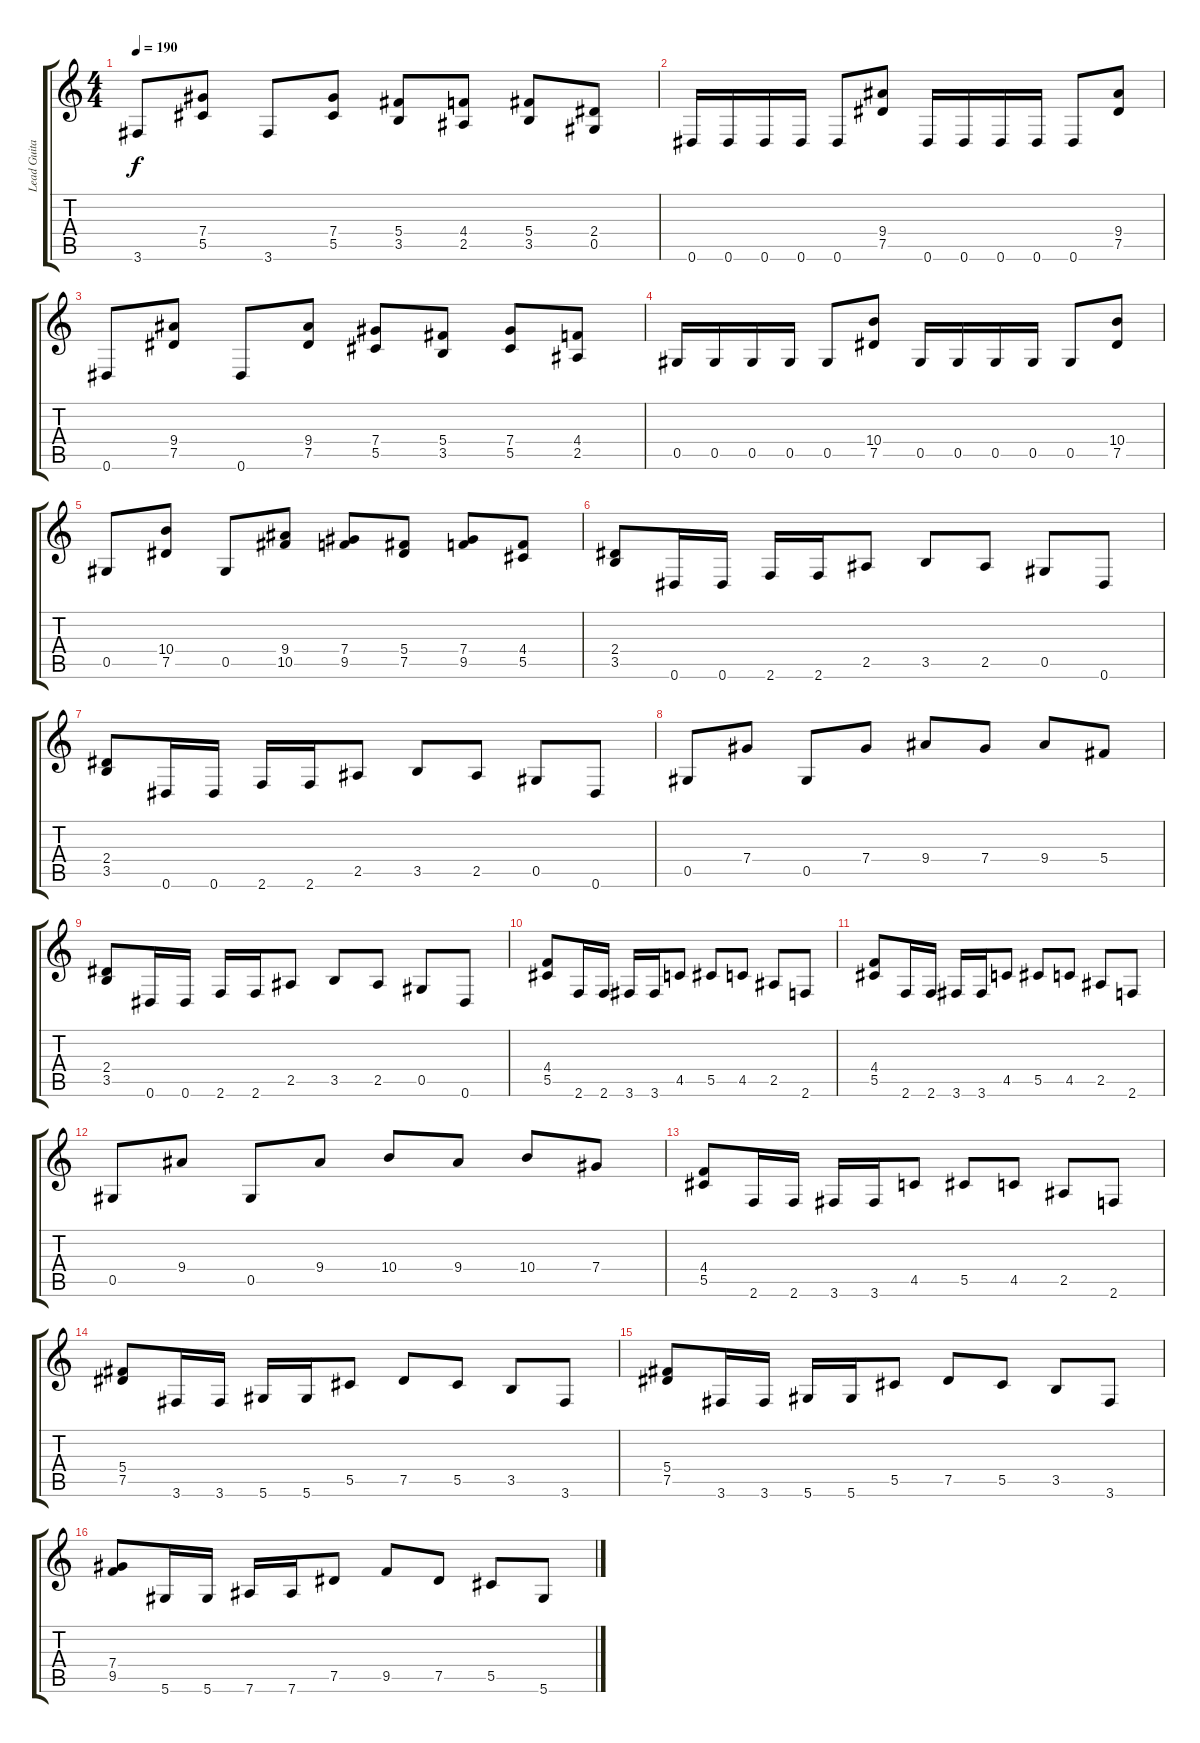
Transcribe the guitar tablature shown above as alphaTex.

\track ("Lead Guitar" "Lead Guita") {instrument distortionguitar}
\staff {score tabs}
\tuning (Eb4 Bb3 Gb3 Db3 Ab2 Eb2) {hide}
\ts (4 4)
\tempo 190
\clef g2
\ks c
3.6.8{dy f} (7.4 5.5).8 3.6.8 (7.4 5.5).8 (5.4 3.5).8 (4.4 2.5).8 (5.4 3.5).8 (2.4 0.5).8 |
0.6.16 0.6.16 0.6.16 0.6.16 0.6.8 (9.4 7.5).8 0.6.16 0.6.16 0.6.16 0.6.16 0.6.8 (9.4 7.5).8 |
0.6.8 (9.4 7.5).8 0.6.8 (9.4 7.5).8 (7.4 5.5).8 (5.4 3.5).8 (7.4 5.5).8 (4.4 2.5).8 |
0.5.16 0.5.16 0.5.16 0.5.16 0.5.8 (10.4 7.5).8 0.5.16 0.5.16 0.5.16 0.5.16 0.5.8 (10.4 7.5).8 |
0.5.8 (10.4 7.5).8 0.5.8 (9.4 10.5).8 (7.4 9.5).8 (5.4 7.5).8 (7.4 9.5).8 (4.4 5.5).8 |
(2.4 3.5).8 0.6.16 0.6.16 2.6.16 2.6.16 2.5.8 3.5.8 2.5.8 0.5.8 0.6.8 |
(2.4 3.5).8 0.6.16 0.6.16 2.6.16 2.6.16 2.5.8 3.5.8 2.5.8 0.5.8 0.6.8 |
0.5.8 7.4.8 0.5.8 7.4.8 9.4.8 7.4.8 9.4.8 5.4.8 |
(2.4 3.5).8 0.6.16 0.6.16 2.6.16 2.6.16 2.5.8 3.5.8 2.5.8 0.5.8 0.6.8 |
(4.4 5.5).8 2.6.16 2.6.16 3.6.16 3.6.16 4.5.8 5.5.8 4.5.8 2.5.8 2.6.8 |
(4.4 5.5).8 2.6.16 2.6.16 3.6.16 3.6.16 4.5.8 5.5.8 4.5.8 2.5.8 2.6.8 |
0.5.8 9.4.8 0.5.8 9.4.8 10.4.8 9.4.8 10.4.8 7.4.8 |
(4.4 5.5).8 2.6.16 2.6.16 3.6.16 3.6.16 4.5.8 5.5.8 4.5.8 2.5.8 2.6.8 |
(5.4 7.5).8 3.6.16 3.6.16 5.6.16 5.6.16 5.5.8 7.5.8 5.5.8 3.5.8 3.6.8 |
(5.4 7.5).8 3.6.16 3.6.16 5.6.16 5.6.16 5.5.8 7.5.8 5.5.8 3.5.8 3.6.8 |
(7.4 9.5).8 5.6.16 5.6.16 7.6.16 7.6.16 7.5.8 9.5.8 7.5.8 5.5.8 5.6.8
